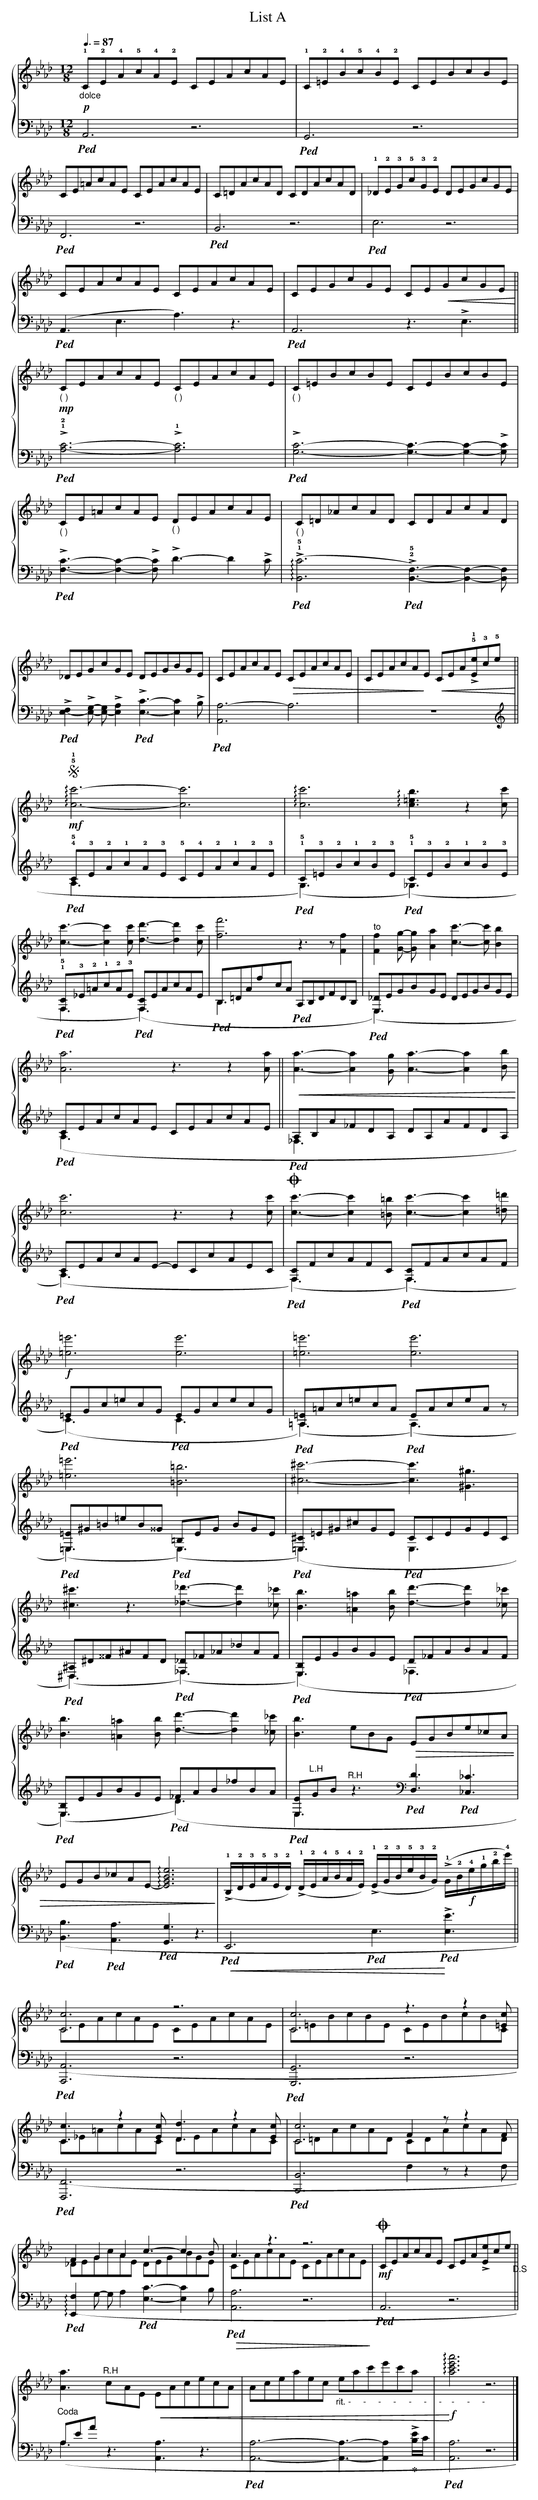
X:1
T:List A
%%score { ( 1 4 ) | ( 2 3 ) }
L:1/8
Q:3/8=87
M:12/8
K:Ab
V:1 treble
V:4 treble
V:2 bass
V:3 bass
V:1
!p!"_dolce" !1!C!2!E!4!A!5!c!4!A!2!E CEAcAE | !1!C!2!=E!4!B!5!c!4!B!2!E CEBcBE |$ CE=AcAE CEAcAE | %3
 C=DAcAD CDAcAD | !1!_D!2!E!3!G!5!c!3!G!2!E DEGcGE |$ CEAcAE CEAcAE | CEGcGE CE!<(!GcGE!<)! ||$ %7
!mp!"_( )" CEAcAE"_( )" CEAcAE |"_( )" C=EBcBE CEBcBE |$"_( )" CE=AcAE"_( )" DEAcAE | %10
"_( )" C=D_AcAD CDAcAD |$ _DEGcGE DEGBGE | CEAcAE!>(! CEAcAE | %13
 CEAcA!>)!E!<(! CEA!>!!5!!1![Ee]!3!c!5!e!<)! ||$!mf!S !arpeggio!!5!!1![c-c'-]6- [cc']6 | %15
 !arpeggio![cc']6 !arpeggio![c=eb]3 z2 [cc'] |$ [c-c'-]3- [cc']2 [cc'] [d-d'-]3- [dd']2 [cc'] | %17
 [ff']6 z3 z [Ff]2 |"^to" [Ff]2 [G-g-]- [Gg] [Aa]2 [c-c'-]3- [cc'] [Bb]2 |$ [Aa]6 z3 z2 [Aa] || %20
!<(! [A-a-]3- [Aa]2 [Gg] [A-a-]3- [Aa]2 [Bb]!<)! |$ [cc']6 z3 z2 [cc'] | %22
O [c-c'-]3- [cc']2 [=B=b] [c-c'-]3- [cc']2 [=d=d'] |$!f! [=e=e']6 [ee']6 | [=e=e']6 [ee']6 |$ %25
 [=e=e']6 [=B=b]6 | [^c-^c'-]6- [cc']3 [^G^g]3 |$ [^c^c']3 z3 [_d-_d'-]3- [dd']2 [_c_c'] | %28
 [Bb]3 [=A=a]2 [Bb] [d-d'-]3- [dd']2 [_c_c'] |$ [Bb]3 [=A=a]2 [Bb] [d-d'-]3- [dd']2 [_c_c'] | %30
 [Bb]3 eBG!>(! EGBe_cA |$ EGB_cAE- !arpeggio![EGBe]6!>)! | %32
 (!>!!1!B,/!2!D/!3!E/!5!A/!3!E/!2!D/) (!>!!1!D/!2!E/!4!A/!5!B/!4!A/!2!E/) (!>!!1!E/!2!G/!3!B/!5!e/!3!B/!2!G/) (!>!!1!G/!2!B/!f!!4!e/!1!g/!2!b/!4!e'/) ||$ %33
 [Cc]6 z6 | [Cc]6 z3 z2 [=Ec] |$ [Cc]3 z2 [Ec] [Dd]3 z2 [Ec] | [Cc]6 F2 z z2 F |$ %37
 F2 G2 A2 c3- c2 B | A3 z3 z6 |!mf!O CEAcAE CEA!>![Ee]ce"_D.S" ||$ %40
"^Coda"[I:staff +1] A,EA"^R.H"[I:staff -1] cAE!<(! EAcecA | %41
 Aceaec"_rit. -     -     -     -     -     -     -    -     -     -" eac'e'c'a | %42
!f!!<)! !arpeggio![ac'e'a']6 z6 |] %43
V:2
!ped! A,,6 z6 |!ped! G,,6 z6 |$!ped! F,,6 z6 |!ped! B,,6 z6 |!ped! E,6 z6 |$ %5
!ped! (A,,3 E,3 A,3) z3 |!ped! A,,6 z3 !>!E,3 ||$!ped! !>!!1!!2![A,-C-]6- !>!!1![A,C]6 | %8
!ped! !>![G,-C-]6- [G,-C-]3- [G,-C-]2- !>![G,C] |$ %9
!ped! !>![F,-C-]3- [F,-C-]2- !>![F,C] !>!D3- D2 !>!C | %10
!ped! (!arpeggio!!>!!1!!5![B,,C]6!ped! !>!!2!!5![B,,-F,-]3-) [B,,-F,-]2- [B,,F,] |$ %11
!ped! !>![E,-F,-]2- !>![E,-G,-]- [E,-G,-]- !>![E,A,]2!ped! !>![E,-C-]3- [E,C]2 !>!B, | %12
!ped! [A,,A,-]6- A,6 | z12 ||$ %14
[K:treble]!ped! !4!!5!C!3!E!2!A!1!c!2!A!3!E !5!C!4!E!2!A!1!c!2!A!3!E | %15
!ped! !1!!5!C!3!=E!2!B!1!c!2!B!3!E!ped! !1!!5!C!3!E!2!B!1!c!2!B!3!E |$ %16
!ped! !1!!5![F,C]!3!_E!2!=A!1!c!2!A!3!E!ped! [F,C]EAcAE |!ped! B,=DAfcA!ped! A,B,DFDB, | %18
!ped! [E,_D]EGBGE DEGBGE |$!ped! CEAcAE CEAcAE ||!ped! A,B,A_FDA, DA,AFDA, |$!ped! CEAcAE- ECcAEC | %22
!ped! [F,C]FcAFC!ped! [F,C]FAcAF |$!ped! =EGc=ecG!ped! EGcecG |!ped! [=A,=E]=Ac=ecA!ped! EAceA z |$ %25
!ped! [=E,=E]^G=B=eB^^G!ped! =B,EG BGE |!ped! [=E,^C]=E^G^cGE!ped! CCEGEC |$ %27
!ped! [^D,^A,]^D^^F^AFD!ped! [_F,_D]_F_A_dAF |!ped! [E,B,]EGBGE!ped! D_FABAF |$ %29
!ped! [E,B,]EGBGE!ped! _FAB_fBA |!ped! [E,E]"^L.H"GB"^R.H" z3[K:bass]!ped! [D,D]3!ped! [_C,_C]3 |$ %31
!ped! [B,,B,]3!ped! [A,,A,]3!ped! [G,,G,]3 z3 |!ped!!<(! E,,6!ped! E,3!<)!!ped! !>![E,E]3 ||$ %33
!ped! [A,,,A,,]6 z6 |!ped! [G,,,G,,]6 z6 |$!ped! [F,,,F,,]6 z6 |!ped! [B,,,B,,]6 F,2 z z2 F, |$ %37
!ped! !arpeggio![E,,F,]2 G,- G, A,2!ped! [E,-C-]3- [E,C]2 B, |!ped!!>(! [A,,A,]6 z6!>)! | %39
!ped! A,,6 z6 ||$ A,3 z3 [A,,A,]3 z3 |!ped! [A,,-A,-]6- [A,,-A,-]3- [A,,A,]2!ped-up! !>![B,E]/C/ | %42
!ped! [A,,A,]6 z6 |] %43
V:3
 x12 | x12 |$ x12 | x12 | x12 |$ x12 | x12 ||$ x12 | x12 |$ x12 | x12 |$ x12 | x12 | x12 ||$ %14
[K:treble] A,3 x9 | (G,3) x3 (_G,3) x3 |$ F,3 x3 (F,3) x3 | B,3 x9 | (E,3) x9 |$ A,3 x9 || %20
 _F,3 x9 |$ (A,3) x9 | (F,3) x3 (F,3) x3 |$ (C3) x3 C3 x3 | (=A,3) x3 (A,3) x3 |$ %25
 (=E,3) x3 (E,3) x3 | (=E,3) x3 E,3 x3 |$ (^D,3) x3 (_F,3) x3 | (E,3) x3 _F,3 x3 |$ %29
 (E,3) x3 (D3) x3 | E,3 x3[K:bass] x6 |$ x12 | x12 ||$ x12 | x12 |$ x12 | x12 |$ x12 | x12 | %39
 x12 ||$ x12 | x12 | x12 |] %43
V:4
 x12 | x12 |$ x12 | x12 | x12 |$ x12 | x12 ||$ x12 | x12 |$ x12 | x12 |$ x12 | x12 | x12 ||$ x12 | %15
 x12 |$ x12 | x12 | x12 |$ x12 || x12 |$ x12 | x12 |$ x12 | x12 |$ x12 | x12 |$ x12 | x12 |$ x12 | %30
 x12 |$ x12 | x12 ||$ CEAcAE CEAcAE | C=EBcBE CEBcBC |$ C_E=AcAC DEAcAC | C=DAcAD CDAcAD |$ %37
 _DEGcAE DEGBGE | CEAcAE CEAcAE | x12 ||$ [Aa]3 x9 | x12 | x12 |] %43
